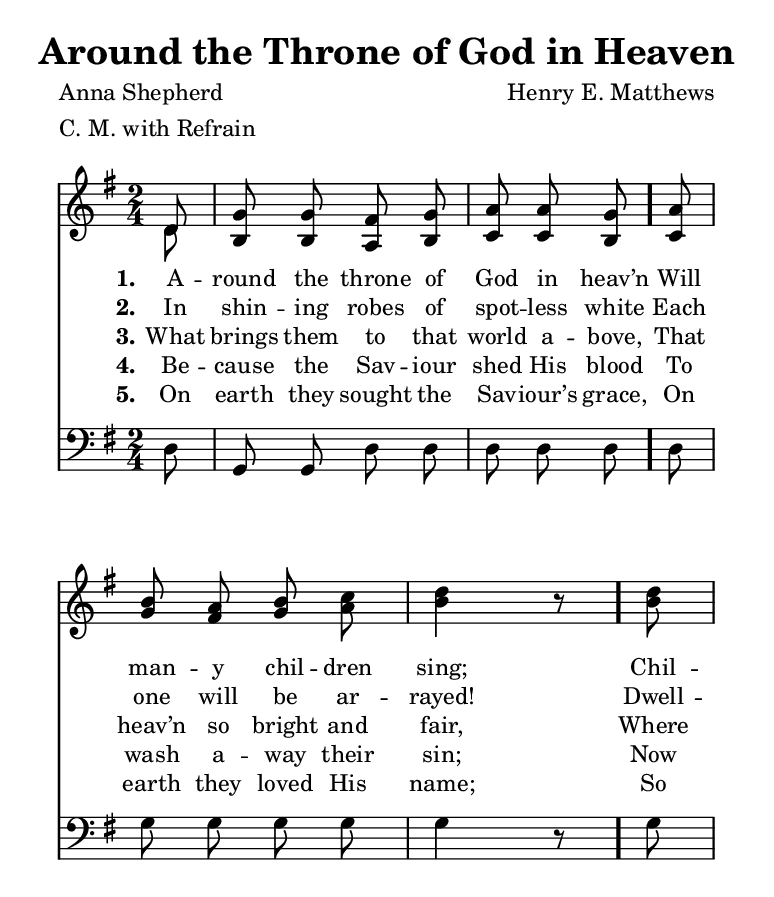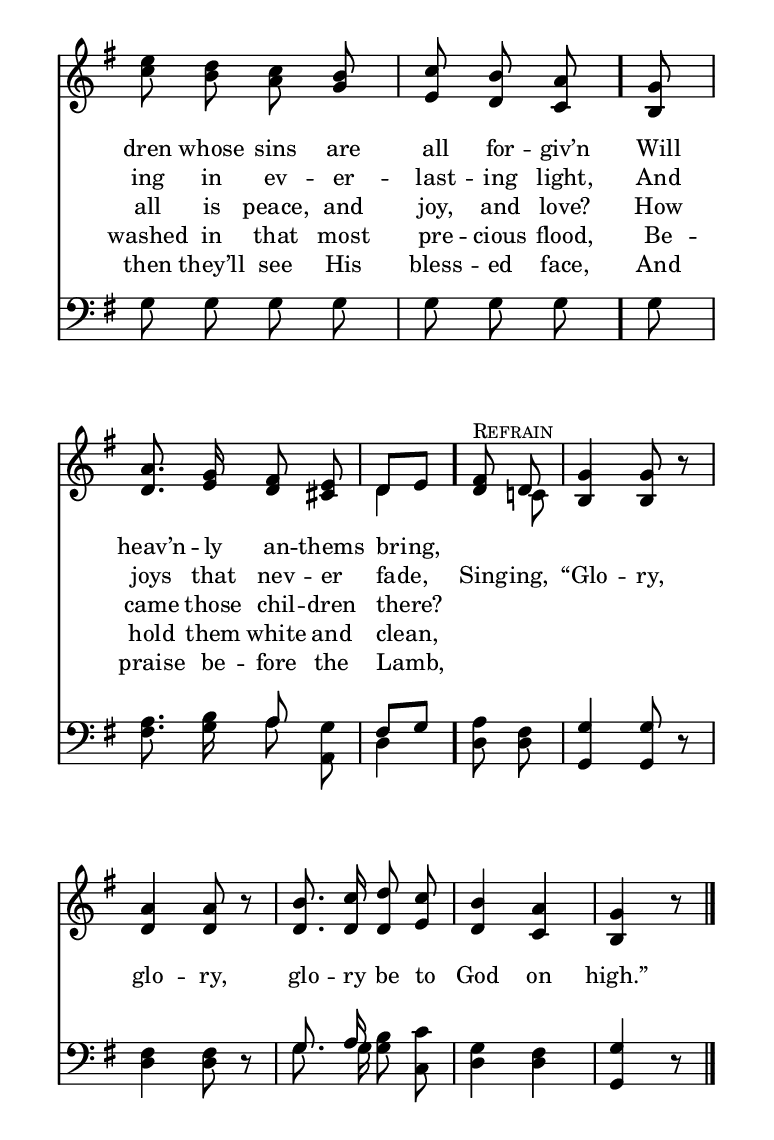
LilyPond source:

\include "common/global.ily"
\paper {
  \include "common/paper.ily"
  ragged-bottom = ##t
  system-system-spacing.padding = 8
}

\header{
  %children
  hymnnumber = "294"
  title = "Around the Throne of God in Heaven"
  tunename = ""
  meter = "C. M. with Refrain"
  poet = "Anna Shepherd"
  composer = "Henry E. Matthews"
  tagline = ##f
}

global = {
  \include "common/overrides.ily"
  \override Staff.TimeSignature.style = #'numbered
  \time 2/4
  \override Score.MetronomeMark.transparent = ##t % hide all fermata changes too
  \tempo 8=130
  \key g \major
  \partial 8
  \autoBeamOff
}

notesSoprano = {
\global
\relative c' {

  d8 | g g fis g | a a g
  a8 | b a b c | d4 r8 \eogbreak
  d8 | e d c b | c b a
  g8 | a8. g16 fis8 e | d8[ e] \eogbreak

  << s^\markup { \small \caps "Refrain" }
  { fis8 d | g4 g8 r | a4 a8 r } >>
  b8. c16 d8 c | b4 a | g r8

  \bar "|."

}
}

notesAlto = {
\global
\relative e' {

  d8 | b b a b | c c b
  c8 | g' fis g a | b4 r8
  b8 | c b a g | e d c
  b8 | d8. e16 d8 cis8 | d4

  d8 c! | b4 b8 r | d4 d8 r
  d8. d16 d8 e | d4 c | b r8

}
}

notesTenor = {
\global
\relative a {

  r8 | R1*1/2 | r4.
  r8 | R1*1/2 | r4.
  r8 | R1*1/2 | r4.
  r8 | a8. b16 a8 g | fis8[ g]

  a8 fis | g4 g8 r | fis4 fis8 r
  g8. a16 b8 c | g4 fis | g4 r8

}
}

notesBass = {
\global
\relative f {

  d8 | g, g d' d | d d d
  d8 | g g g g | g4 r8
  g8 | g g g g | g g g
  g8 | fis8. g16 a8 a, | d4

  d8 d | g,4 g8 r | d'4 d8 r
  g8. g16 g8 c, | d4 d | g,4 r8

}
}

Refrain = \lyricmode {

Sing -- ing, “Glo -- ry, glo -- ry, glo -- ry be to God on high.” \bar "."

}

wordsA = \lyricmode {
\set stanza = "1."

A -- round the throne of God in heav’n \bar "."
Will man -- y chil -- dren sing; \bar "."
Chil -- dren whose sins are all for -- giv’n \bar "."
Will heav’n -- ly an -- thems bring, \bar "."

}

wordsB = \lyricmode {
\set stanza = "2."

In shin -- ing robes of spot -- less white
Each one will be ar -- rayed!
Dwell -- ing in ev -- er -- last -- ing light,
And joys that nev -- er fade,

\Refrain

}

wordsC = \lyricmode {
\set stanza = "3."

What brings them to that world a -- bove,
That heav’n so bright and fair,
Where all is peace, and joy, and love?
How came those chil -- dren there?

}

wordsD = \lyricmode {
\set stanza = "4."

Be -- cause the Sav -- iour shed His blood
To wash a -- way their sin;
Now washed in that most pre -- cious flood,
Be -- hold them white and clean,

}

wordsE = \lyricmode {
\set stanza = "5."

On earth they sought the Sav -- iour’s grace,
On earth they loved His name;
So then they’ll see His bless -- ed face,
And praise be -- fore the Lamb,

}

\score {
  \context ChoirStaff <<
    \context Staff = upper <<
      \set Staff.autoBeaming = ##f
      \set ChoirStaff.systemStartDelimiter = #'SystemStartBar
      \set ChoirStaff.printPartCombineTexts = ##f
      \partcombine #'(2 . 9) \notesSoprano \notesAlto
      \context NullVoice = sopranos { \voiceOne << \notesSoprano >> }
      \context NullVoice = altos { \voiceTwo << \notesAlto >> }
      \context Lyrics = one   \lyricsto sopranos \wordsA
      \context Lyrics = two   \lyricsto sopranos \wordsB
      \context Lyrics = three \lyricsto sopranos \wordsC
      \context Lyrics = four  \lyricsto sopranos \wordsD
      \context Lyrics = five  \lyricsto sopranos \wordsE
    >>
    \context Staff = men <<
      \set Staff.autoBeaming = ##f
      \clef bass
      \set ChoirStaff.printPartCombineTexts = ##f
      \partcombine #'(2 . 9) \notesTenor \notesBass
      \context NullVoice = tenors { \voiceOne << \notesTenor >> }
      \context NullVoice = basses { \voiceTwo << \notesBass >> }
    >>
  >>
  \layout {
    \include "common/layout.ily"
  }
  \midi{
    \include "common/midi.ily"
  }
}

\version "2.19.49"  % necessary for upgrading to future LilyPond versions.

% vi:set et ts=2 sw=2 ai nocindent syntax=lilypond:
